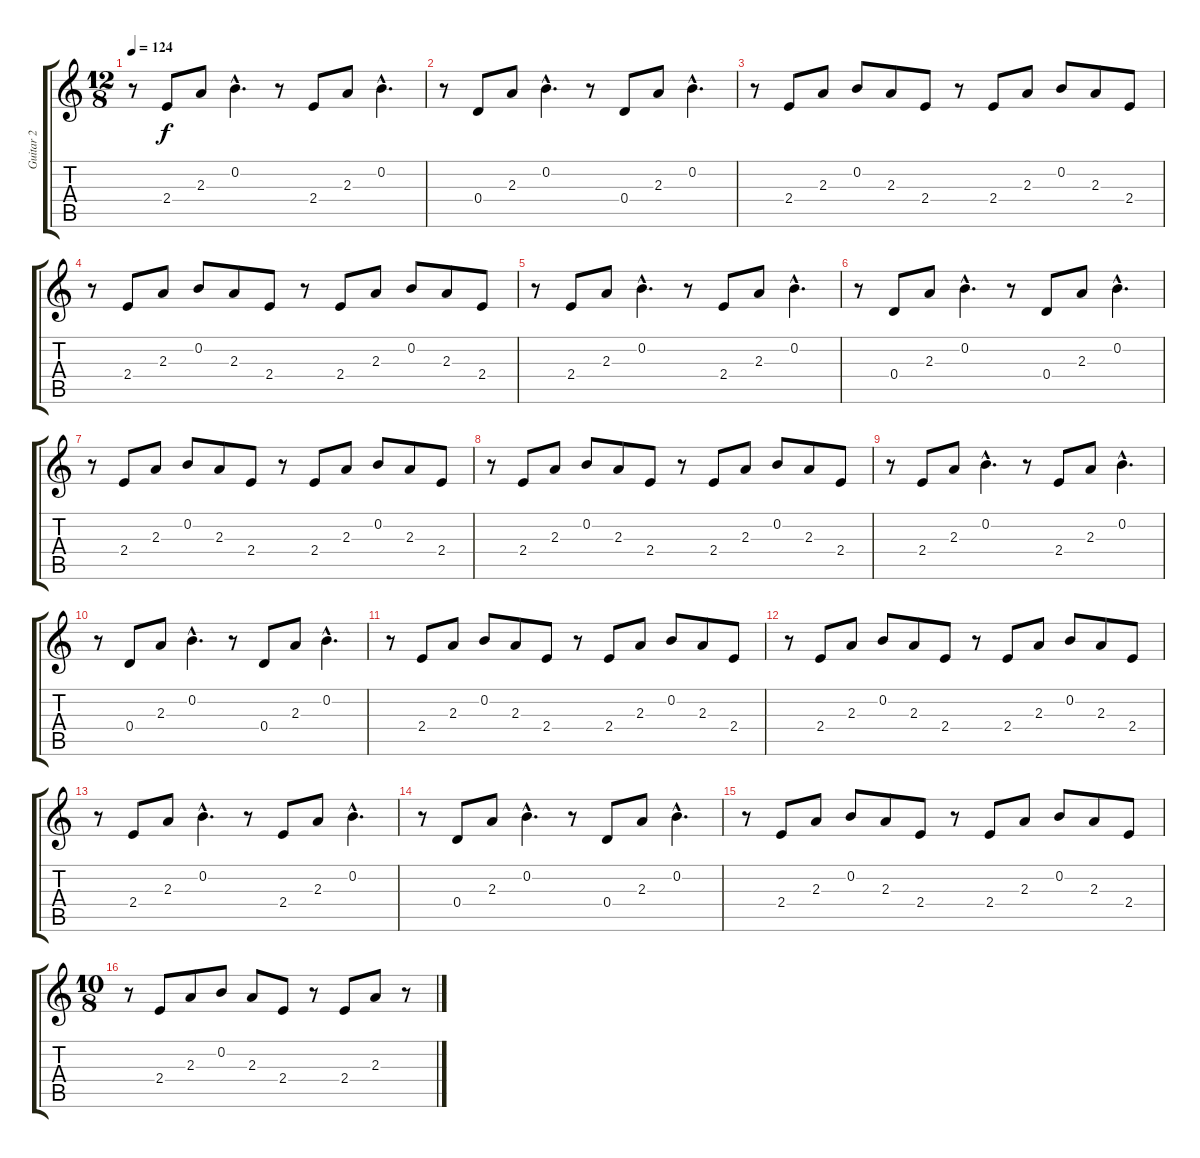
\track ("Guitar 2" "Guitar 2") {instrument acousticguitarsteel}
\staff {score tabs}
\tuning (E4 B3 G3 D3 A2 E2) {hide}
\ts (12 8)
\tempo 124
\clef g2
\ks c
r.8{dy f} 2.4.8 2.3.8 0.2{hac}.4{d} r.8 2.4.8 2.3.8 0.2{hac}.4{d} |
r.8 0.4.8 2.3.8 0.2{hac}.4{d} r.8 0.4.8 2.3.8 0.2{hac}.4{d} |
r.8 2.4.8 2.3.8 0.2.8 2.3.8 2.4.8 r.8 2.4.8 2.3.8 0.2.8 2.3.8 2.4.8 |
r.8 2.4.8 2.3.8 0.2.8 2.3.8 2.4.8 r.8 2.4.8 2.3.8 0.2.8 2.3.8 2.4.8 |
r.8 2.4.8 2.3.8 0.2{hac}.4{d} r.8 2.4.8 2.3.8 0.2{hac}.4{d} |
r.8 0.4.8 2.3.8 0.2{hac}.4{d} r.8 0.4.8 2.3.8 0.2{hac}.4{d} |
r.8 2.4.8 2.3.8 0.2.8 2.3.8 2.4.8 r.8 2.4.8 2.3.8 0.2.8 2.3.8 2.4.8 |
r.8 2.4.8 2.3.8 0.2.8 2.3.8 2.4.8 r.8 2.4.8 2.3.8 0.2.8 2.3.8 2.4.8 |
r.8 2.4.8 2.3.8 0.2{hac}.4{d} r.8 2.4.8 2.3.8 0.2{hac}.4{d} |
r.8 0.4.8 2.3.8 0.2{hac}.4{d} r.8 0.4.8 2.3.8 0.2{hac}.4{d} |
r.8 2.4.8 2.3.8 0.2.8 2.3.8 2.4.8 r.8 2.4.8 2.3.8 0.2.8 2.3.8 2.4.8 |
r.8 2.4.8 2.3.8 0.2.8 2.3.8 2.4.8 r.8 2.4.8 2.3.8 0.2.8 2.3.8 2.4.8 |
r.8 2.4.8 2.3.8 0.2{hac}.4{d} r.8 2.4.8 2.3.8 0.2{hac}.4{d} |
r.8 0.4.8 2.3.8 0.2{hac}.4{d} r.8 0.4.8 2.3.8 0.2{hac}.4{d} |
r.8 2.4.8 2.3.8 0.2.8 2.3.8 2.4.8 r.8 2.4.8 2.3.8 0.2.8 2.3.8 2.4.8 |
\ts (10 8)
r.8 2.4.8 2.3.8 0.2.8 2.3.8 2.4.8 r.8 2.4.8 2.3.8 r.8
